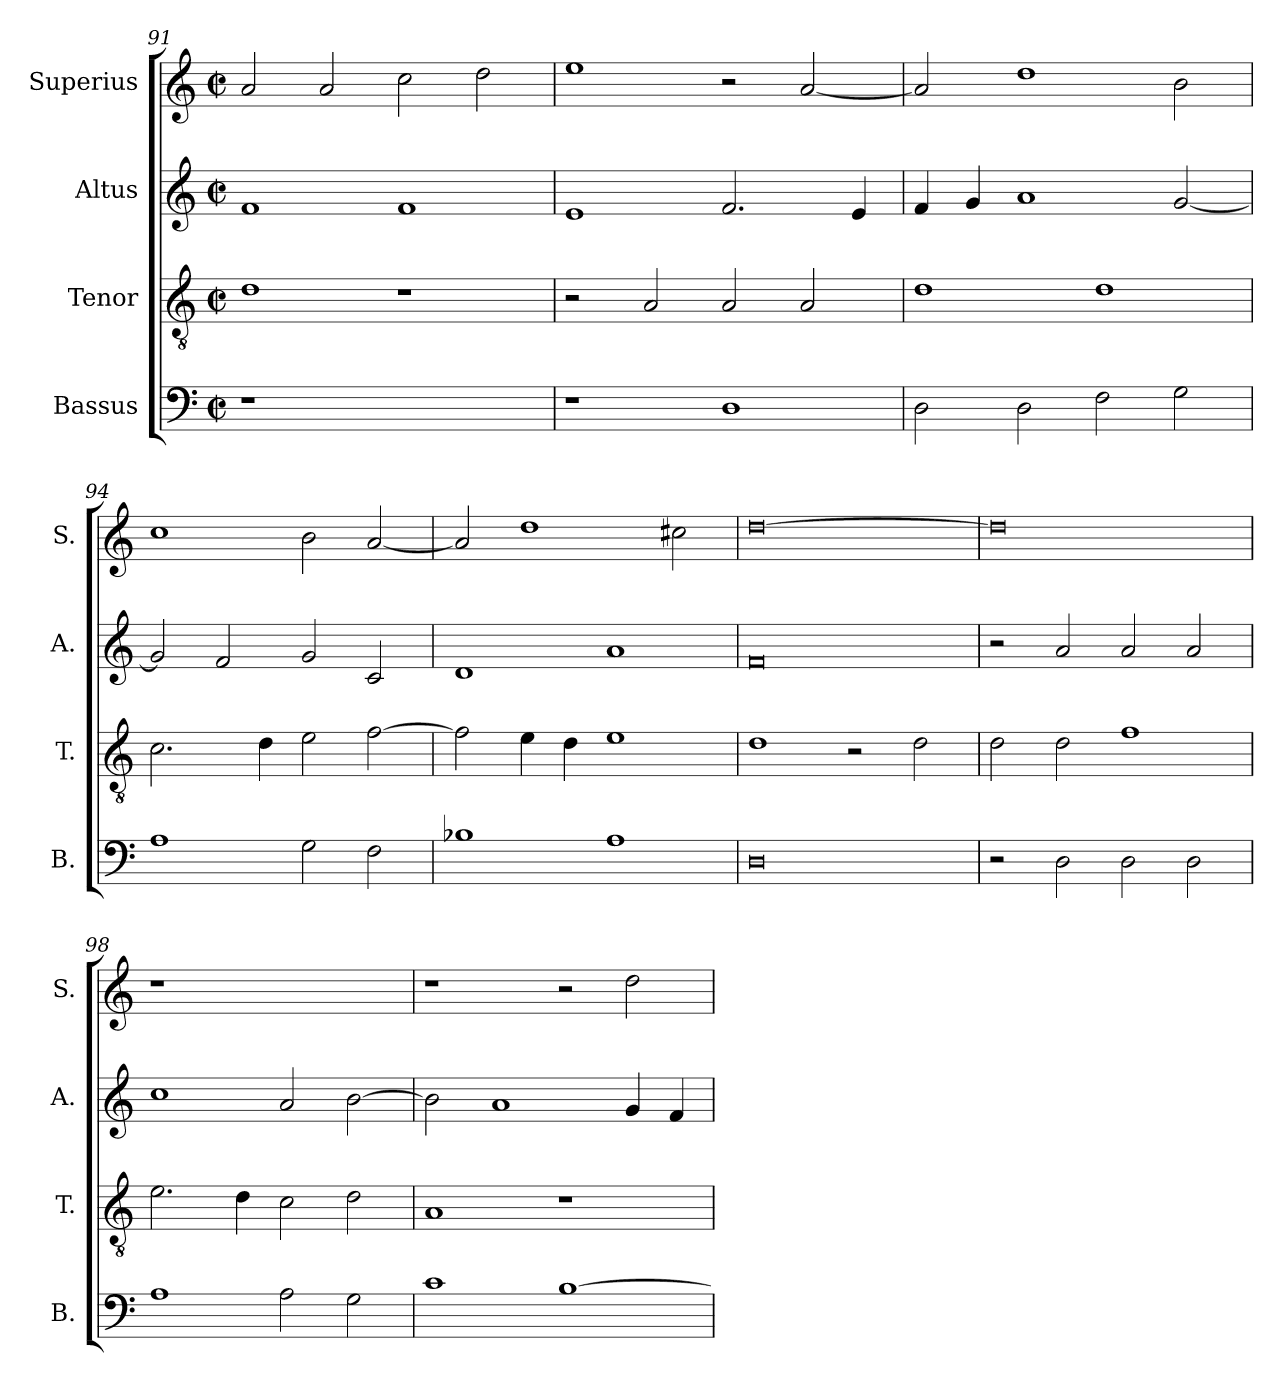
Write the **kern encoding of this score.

**kern	**kern	**kern	**kern
*part4	*part3	*part2	*part1
*staff4	*staff3	*staff2	*staff1
*I"Bassus	*I"Tenor	*I"Altus	*I"Superius
*I'B.	*I'T.	*I'A.	*I'S.
!!LO:LB:g=z
*clefF4	*clefGv2	*clefG2	*clefG2
*	*ITrd7c12	*	*
*k[]	*k[]	*k[]	*k[]
*C:	*C:	*C:	*C:
*M2/2	*M2/2	*M2/2	*M2/2
*met(c|)	*met(c|)	*met(c|)	*met(c|)
=91	=91	=91	=91
!LO:N:vis=1	!	!	!
1r	1Di	1fi	2ai/
.	.	.	2ai/
1ryy	1r	1fi	2cci\
.	.	.	2ddi\
=92	=92	=92	=92
1r	2r	1ei	1eei
.	2AAi/	.	.
1Di	2AAi/	2.fi/	2r
.	2AAi/	.	[<2ai/
.	.	4ei/	.
=93	=93	=93	=93
2Di\	1Di	4fi/	2ai/]
.	.	4gi/	.
2Di\	.	1ai	1ddi
2Fi\	1Di	.	.
2Gi\	.	[<2gi/	2bi\
=94	=94	=94	=94
1Ai	2.Ci\	2gi/]	1cci
.	.	2fi/	.
.	4Di\	.	.
2Gi\	2Ei\	2gi/	2bi\
2Fi\	[>2Fi\	2ci/	[<2ai/
=95	=95	=95	=95
1B-Xi	2Fi\]	1di	2ai/]
.	4Ei\	.	1ddi
.	4Di\	.	.
1Ai	1Ei	1ai	.
.	.	.	2cc#Xi\
!!LO:PB:g=z
=96	=96	=96	=96
0Di	1Di	0fi	[>0ddi
.	2r	.	.
.	2Di\	.	.
=97	=97	=97	=97
2r	2Di\	2r	0ddi]
2Di\	2Di\	2ai/	.
2Di\	1Fi	2ai/	.
2Di\	.	2ai/	.
=98	=98	=98	=98
!	!	!	!LO:N:vis=1
1Ai	2.Ei\	1cci	1r
.	4Di\	.	.
2Ai\	2Ci\	2ai/	1ryy
2Gi\	2Di\	[>2bi\	.
=99	=99	=99	=99
1ci	1AAi	2bi\]	1r
.	.	1ai	.
[>1Bi	1r	.	2r
.	.	4gi/	2ddi\
.	.	4fi/	.
=	=	=	=
*-	*-	*-	*-
